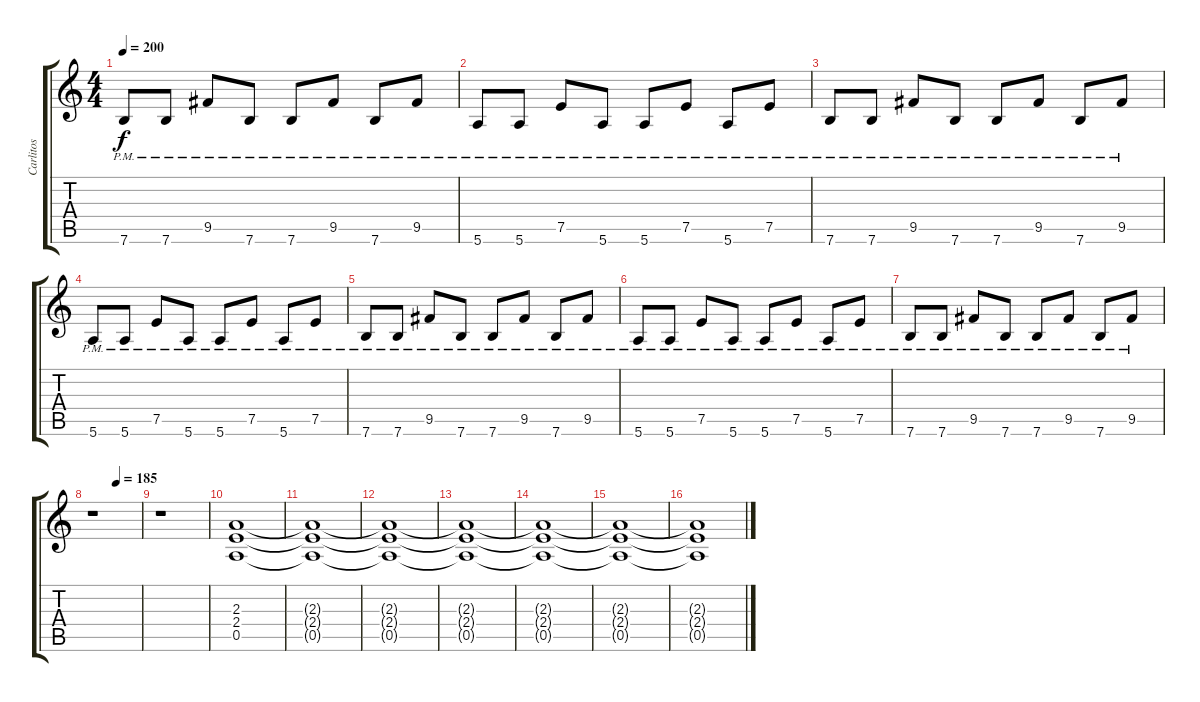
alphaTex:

\track ("Carlitos" "Carlitos") {instrument distortionguitar}
\staff {score tabs}
\tuning (E4 B3 G3 D3 A2 E2) {hide}
\ts (4 4)
\tempo 200
\clef g2
\ks c
7.6{pm}.8{dy f} 7.6{pm}.8 9.5{pm}.8 7.6{pm}.8 7.6{pm}.8 9.5{pm}.8 7.6{pm}.8 9.5{pm}.8 |
5.6{pm}.8 5.6{pm}.8 7.5{pm}.8 5.6{pm}.8 5.6{pm}.8 7.5{pm}.8 5.6{pm}.8 7.5{pm}.8 |
7.6{pm}.8 7.6{pm}.8 9.5{pm}.8 7.6{pm}.8 7.6{pm}.8 9.5{pm}.8 7.6{pm}.8 9.5{pm}.8 |
5.6{pm}.8 5.6{pm}.8 7.5{pm}.8 5.6{pm}.8 5.6{pm}.8 7.5{pm}.8 5.6{pm}.8 7.5{pm}.8 |
7.6{pm}.8 7.6{pm}.8 9.5{pm}.8 7.6{pm}.8 7.6{pm}.8 9.5{pm}.8 7.6{pm}.8 9.5{pm}.8 |
5.6{pm}.8 5.6{pm}.8 7.5{pm}.8 5.6{pm}.8 5.6{pm}.8 7.5{pm}.8 5.6{pm}.8 7.5{pm}.8 |
7.6{pm}.8 7.6{pm}.8 9.5{pm}.8 7.6{pm}.8 7.6{pm}.8 9.5{pm}.8 7.6{pm}.8 9.5{pm}.8 |
\tempo (185 0.5)
r.1 |
r.1 |
(2.3 2.4 0.5).1 |
(2.3{t} 2.4{t} 0.5{t}).1 |
(2.3{t} 2.4{t} 0.5{t}).1 |
(2.3{t} 2.4{t} 0.5{t}).1{volume 0} |
(2.3{t} 2.4{t} 0.5{t}).1 |
(2.3{t} 2.4{t} 0.5{t}).1 |
(2.3{t} 2.4{t} 0.5{t}).1
